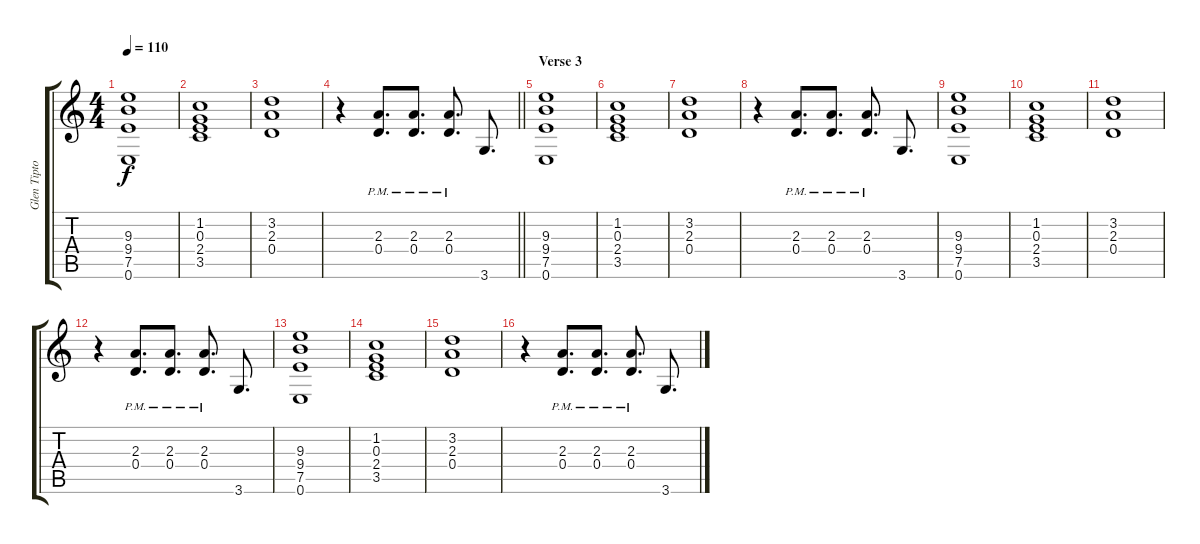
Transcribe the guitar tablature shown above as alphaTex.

\track ("Glen Tipton" "Glen Tipto") {instrument distortionguitar}
\staff {score tabs}
\tuning (E4 B3 G3 D3 A2 E2) {hide}
\ts (4 4)
\tempo 110
\clef g2
\ks c
(9.3 9.4 7.5 0.6).1{dy f} |
(1.2 0.3 2.4 3.5).1 |
(3.2 2.3 0.4).1 |
\barLineRight lightlight
r.4 (2.3{pm} 0.4{pm}).8{d} (2.3{pm} 0.4{pm}).8{d} (2.3{pm} 0.4{pm}).8{d} 3.6.8{d} |
\section ("" "Verse 3")
(9.3 9.4 7.5 0.6).1 |
(1.2 0.3 2.4 3.5).1 |
(3.2 2.3 0.4).1 |
r.4 (2.3{pm} 0.4{pm}).8{d} (2.3{pm} 0.4{pm}).8{d} (2.3{pm} 0.4{pm}).8{d} 3.6.8{d} |
(9.3 9.4 7.5 0.6).1 |
(1.2 0.3 2.4 3.5).1 |
(3.2 2.3 0.4).1 |
r.4 (2.3{pm} 0.4{pm}).8{d} (2.3{pm} 0.4{pm}).8{d} (2.3{pm} 0.4{pm}).8{d} 3.6.8{d} |
(9.3 9.4 7.5 0.6).1 |
(1.2 0.3 2.4 3.5).1 |
(3.2 2.3 0.4).1 |
r.4 (2.3{pm} 0.4{pm}).8{d} (2.3{pm} 0.4{pm}).8{d} (2.3{pm} 0.4{pm}).8{d} 3.6.8{d}
